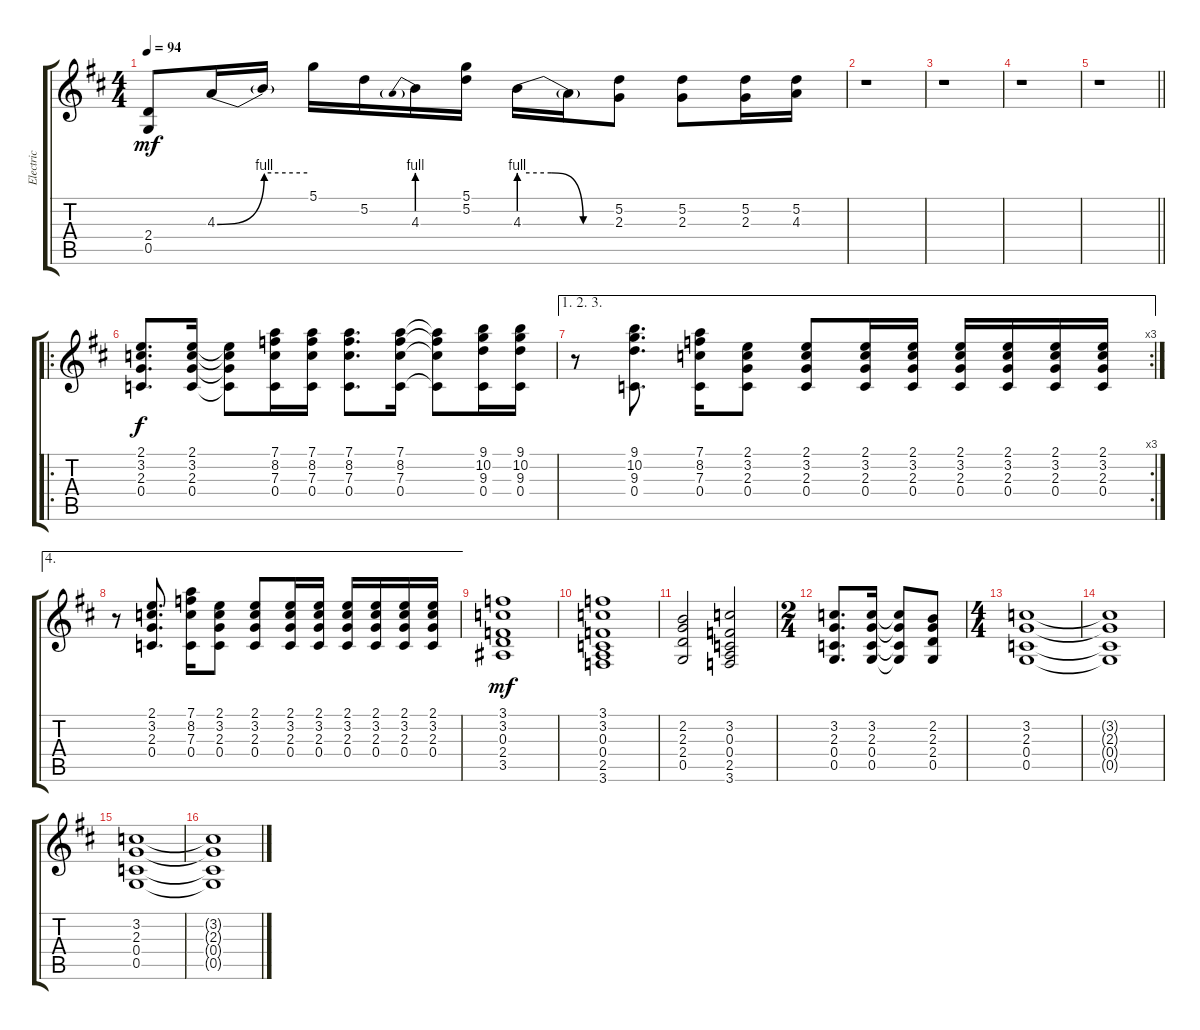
\track ("Electric" "Electric") {instrument distortionguitar}
\staff {score tabs}
\tuning (D4 A3 F3 C3 G2 D2) {hide}
\ts (4 4)
\tempo 94
\clef g2
\ks d
(2.4 0.5).8{dy mf} 4.3{be (bend 0 0 60 4)}.16 4.3{be (hold 0 4 60 4) t}.16 5.1.16 5.2.16 4.3{be (prebend 0 4 60 4)}.16 (5.1 5.2).16 4.3{be (custom 0 4 20 4 40 0 60 0)}.16 4.3{t}.16 (5.2 2.3).8 (5.2 2.3).8 (5.2 2.3).16 (5.2 4.3).16 |
r.1 |
r.1 |
r.1 |
\barLineRight lightlight
r.1 |
\ro
(2.1 3.2 2.3 0.4).8{d dy f} (2.1 3.2 2.3 0.4).16 (2.1{t} 3.2{t} 2.3{t} 0.4{t}).8 (7.1 8.2 7.3 0.4).16 (7.1 8.2 7.3 0.4).16 (7.1 8.2 7.3 0.4).8{d} (7.1 8.2 7.3 0.4).16 (7.1{t} 8.2{t} 7.3{t} 0.4{t}).8 (9.1 10.2 9.3 0.4).16 (9.1 10.2 9.3 0.4).16 |
\ae (1 2 3)
\rc 3
r.8 (9.1 10.2 9.3 0.4).8{d} (7.1 8.2 7.3 0.4).16 (2.1 3.2 2.3 0.4).8 (2.1 3.2 2.3 0.4).8 (2.1 3.2 2.3 0.4).16 (2.1 3.2 2.3 0.4).16 (2.1 3.2 2.3 0.4).16 (2.1 3.2 2.3 0.4).16 (2.1 3.2 2.3 0.4).16 (2.1 3.2 2.3 0.4).16 |
\ae 4
r.8 (2.1 3.2 2.3 0.4).8{d} (7.1 8.2 7.3 0.4).16 (2.1 3.2 2.3 0.4).8 (2.1 3.2 2.3 0.4).8 (2.1 3.2 2.3 0.4).16 (2.1 3.2 2.3 0.4).16 (2.1 3.2 2.3 0.4).16 (2.1 3.2 2.3 0.4).16 (2.1 3.2 2.3 0.4).16 (2.1 3.2 2.3 0.4).16 |
(3.1 3.2 0.3 2.4 3.5).1{dy mf} |
(3.1 3.2 0.3 0.4 2.5 3.6).1 |
(2.2 2.3 2.4 0.5).2 (3.2 0.3 0.4 2.5 3.6).2 |
\ts (2 4)
(3.2 2.3 0.4 0.5).8{d} (3.2 2.3 0.4 0.5).16 (3.2{t} 2.3{t} 0.4{t} 0.5{t}).8 (2.2 2.3 2.4 0.5).8 |
\ts (4 4)
(3.2 2.3 0.4 0.5).1 |
(3.2{t} 2.3{t} 0.4{t} 0.5{t}).1 |
(3.2 2.3 0.4 0.5).1 |
(3.2{t} 2.3{t} 0.4{t} 0.5{t}).1
